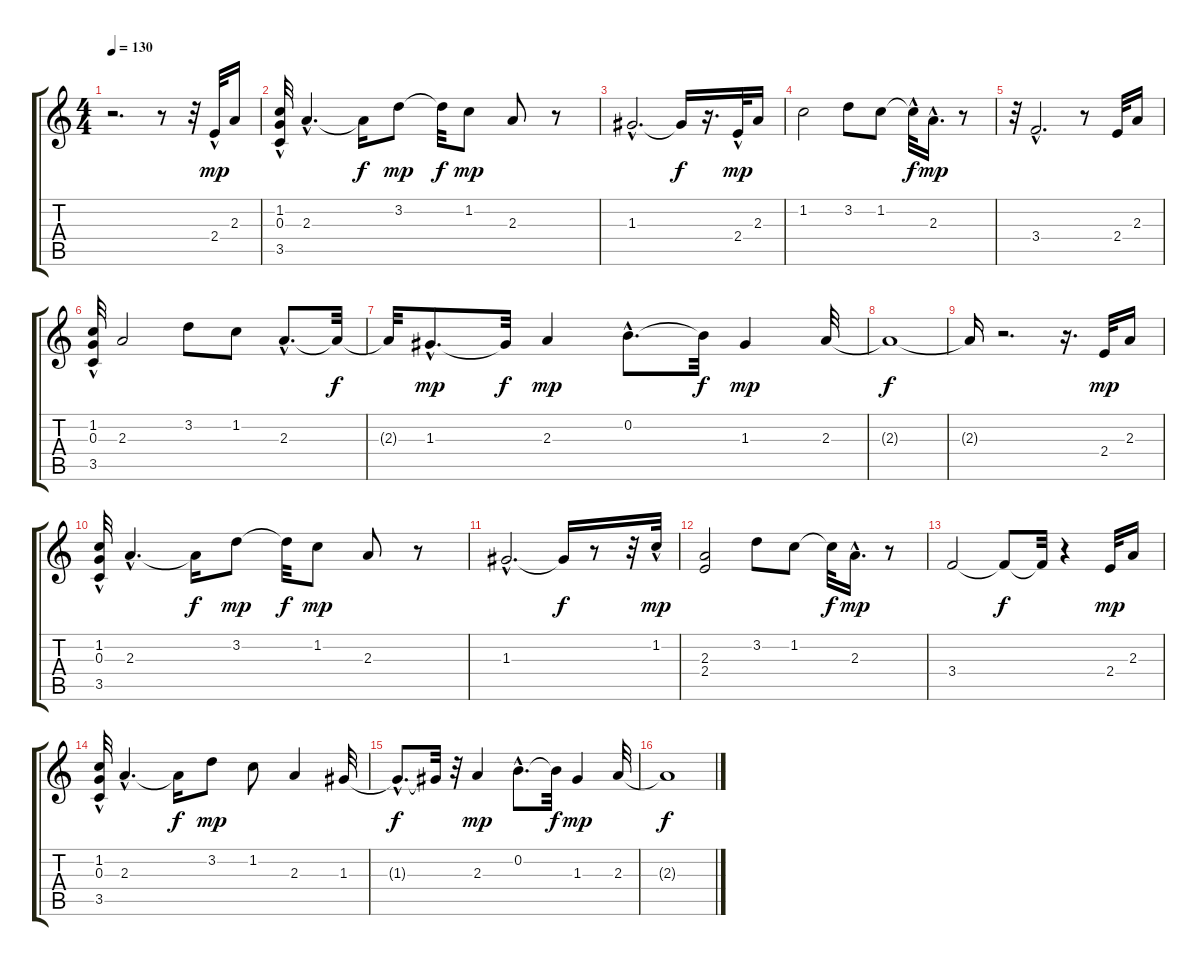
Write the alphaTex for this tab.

\track "" {instrument electricguitarclean}
\staff {score tabs}
\tuning (E4 B3 G3 D3 A2 E2) {hide}
\ts (4 4)
\tempo 130
\clef g2
\ks c
r.2{d dy f} r.8 r.32 2.4{hac}.32{dy mp} 2.3.16 |
(1.2 0.3 3.5{hac}).32 2.3{hac}.4{d} 2.3{t}.16{dy f} 3.2.8{dy mp} 3.2{t}.32{dy f} 1.2.8{dy mp} 2.3.8 r.8 |
1.3{hac}.2{d} 1.3{t}.16{dy f} r.16{d} 2.4{hac}.32{dy mp} 2.3.16 |
1.2.2 3.2.8 1.2.8 1.2{hac t}.32{dy f} 2.3{hac}.16{d dy mp} r.8 |
r.32 3.4{hac}.2{d} r.8 2.4.32 2.3.16 |
(1.2 0.3 3.5{hac}).32 2.3.2 3.2.8 1.2.8 2.3{hac}.8{d} 2.3{t}.32{dy f} |
2.3{t}.32 1.3{hac}.8{d dy mp} 1.3{t}.32{dy f} 2.3.4{dy mp} 0.2{hac}.8{d} 0.2{t}.32{dy f} 1.3.4{dy mp} 2.3.32 |
2.3{t}.1{dy f} |
2.3{t}.16 r.2{d} r.16{d} 2.4.32{dy mp} 2.3.16 |
(1.2 0.3 3.5{hac}).32 2.3{hac}.4{d} 2.3{t}.16{dy f} 3.2.8{dy mp} 3.2{t}.32{dy f} 1.2.8{dy mp} 2.3.8 r.8 |
1.3{hac}.2{d} 1.3{t}.16{dy f} r.8 r.32 1.2{hac}.32{dy mp} |
(2.3 2.4).2 3.2.8 1.2.8 1.2{t}.32{dy f} 2.3{hac}.16{d dy mp} r.8 |
3.4.2 3.4{t}.8{dy f} 3.4{t}.32 r.4 2.4.32{dy mp} 2.3.16 |
(1.2 0.3 3.5{hac}).32 2.3{hac}.4{d} 2.3{t}.16{dy f} 3.2.8{dy mp} 1.2.8 2.3.4 1.3.32 |
1.3{hac t}.8{d dy f} 1.3{t}.32 r.32 2.3.4{dy mp} 0.2{hac}.8{d} 0.2{t}.32{dy f} 1.3.4{dy mp} 2.3.32 |
2.3{t}.1{dy f}
